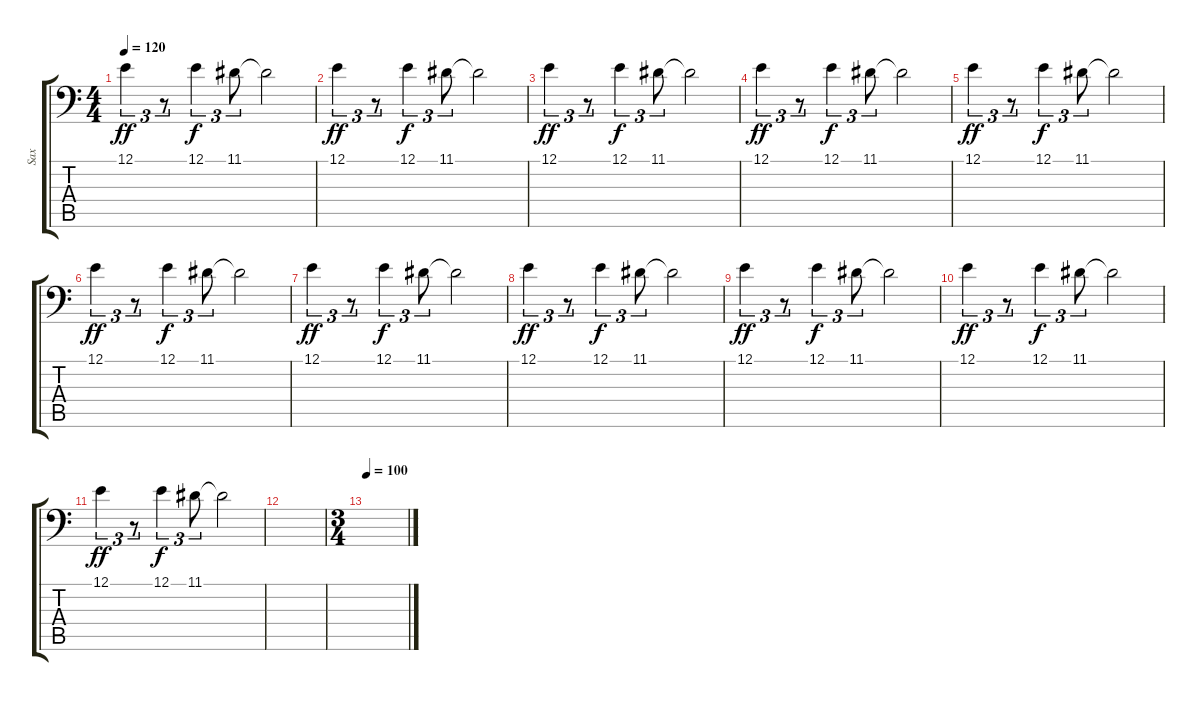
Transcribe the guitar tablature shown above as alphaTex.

\track ("Sax" "Sax") {instrument altosax}
\staff {score tabs}
\tuning (E3 B2 G2 D2 A1 E1) {hide}
\ts (4 4)
\tempo 120
\clef f4
\ks c
12.1.4{tu (3 2) dy ff} r.8{tu (3 2)} 12.1.4{tu (3 2) dy f} 11.1.8{tu (3 2)} 11.1{t}.2 |
12.1.4{tu (3 2) dy ff} r.8{tu (3 2)} 12.1.4{tu (3 2) dy f} 11.1.8{tu (3 2)} 11.1{t}.2 |
12.1.4{tu (3 2) dy ff} r.8{tu (3 2)} 12.1.4{tu (3 2) dy f} 11.1.8{tu (3 2)} 11.1{t}.2 |
12.1.4{tu (3 2) dy ff} r.8{tu (3 2)} 12.1.4{tu (3 2) dy f} 11.1.8{tu (3 2)} 11.1{t}.2 |
12.1.4{tu (3 2) dy ff} r.8{tu (3 2)} 12.1.4{tu (3 2) dy f} 11.1.8{tu (3 2)} 11.1{t}.2 |
12.1.4{tu (3 2) dy ff} r.8{tu (3 2)} 12.1.4{tu (3 2) dy f} 11.1.8{tu (3 2)} 11.1{t}.2 |
12.1.4{tu (3 2) dy ff} r.8{tu (3 2)} 12.1.4{tu (3 2) dy f} 11.1.8{tu (3 2)} 11.1{t}.2 |
12.1.4{tu (3 2) dy ff} r.8{tu (3 2)} 12.1.4{tu (3 2) dy f} 11.1.8{tu (3 2)} 11.1{t}.2 |
12.1.4{tu (3 2) dy ff} r.8{tu (3 2)} 12.1.4{tu (3 2) dy f} 11.1.8{tu (3 2)} 11.1{t}.2 |
12.1.4{tu (3 2) dy ff} r.8{tu (3 2)} 12.1.4{tu (3 2) dy f} 11.1.8{tu (3 2)} 11.1{t}.2 |
12.1.4{tu (3 2) dy ff} r.8{tu (3 2)} 12.1.4{tu (3 2) dy f} 11.1.8{tu (3 2)} 11.1{t}.2 |
|
\ts (3 4)
\tempo 100
